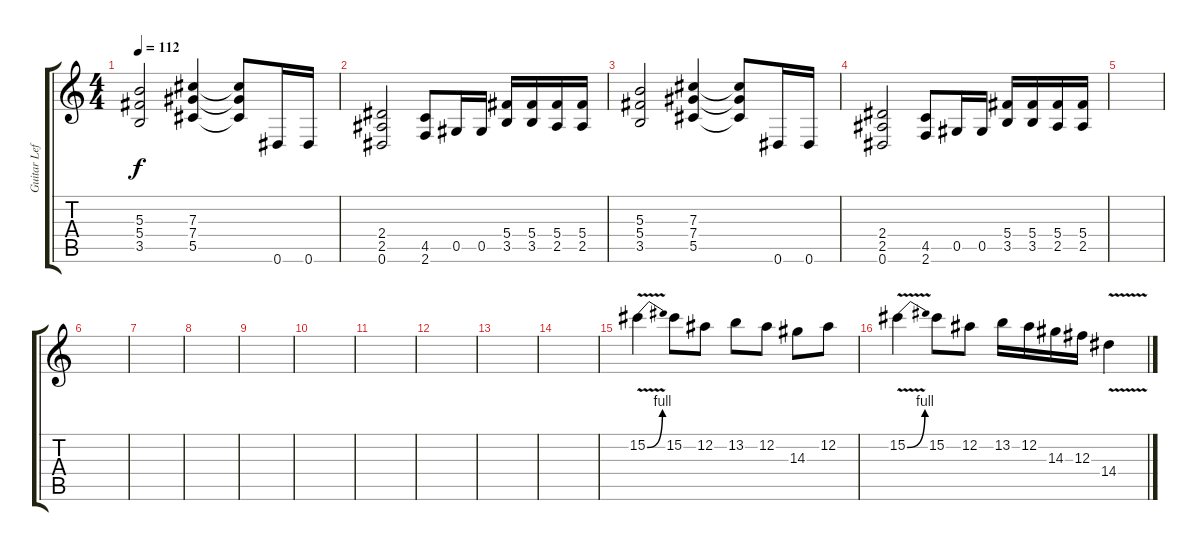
\track ("Guitar Left" "Guitar Lef") {instrument distortionguitar}
\staff {score tabs}
\tuning (Eb4 Bb3 Gb3 Db3 Ab2 Eb2) {hide}
\ts (4 4)
\tempo 112
\clef g2
\ks c
(5.3 5.4 3.5).2{dy f} (7.3 7.4 5.5).4 (7.3{t} 7.4{t} 5.5{t}).8 0.6.16 0.6.16 |
(2.4 2.5 0.6).2 (4.5 2.6).8 0.5.16 0.5.16 (5.4 3.5).16 (5.4 3.5).16 (5.4 2.5).16 (5.4 2.5).16 |
(5.3 5.4 3.5).2 (7.3 7.4 5.5).4 (7.3{t} 7.4{t} 5.5{t}).8 0.6.16 0.6.16 |
(2.4 2.5 0.6).2 (4.5 2.6).8 0.5.16 0.5.16 (5.4 3.5).16 (5.4 3.5).16 (5.4 2.5).16 (5.4 2.5).16 |
|
|
|
|
|
|
|
|
|
|
15.2{be (bend 0 0 60 4) v}.4{volume 16} 15.2.8 12.2.8 13.2.8 12.2.8 14.3.8 12.2.8 |
15.2{be (bend 0 0 60 4) v}.4 15.2.8 12.2.8 13.2.16 12.2.16 14.3.16 12.3.16 14.4{v}.4
